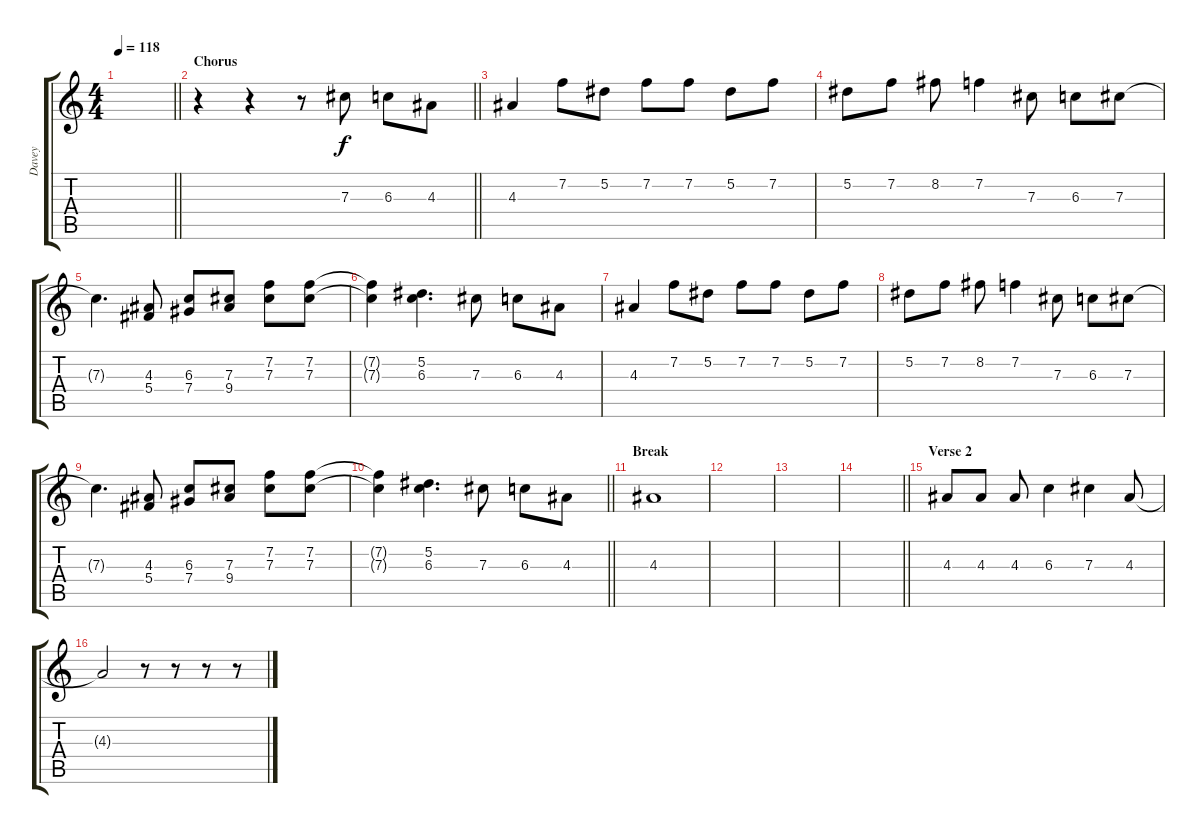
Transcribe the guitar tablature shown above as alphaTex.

\track ("Davey" "Davey") {mute instrument contrabass}
\staff {score tabs}
\tuning (Eb4 Bb3 Gb3 Db3 Ab2 Eb2) {hide}
\ts (4 4)
\tempo 118
\clef g2
\barLineRight lightlight
\ks c
|
\section ("" "Chorus")
\barLineRight lightlight
r.4 r.4 r.8 7.3.8 6.3.8 4.3.8 |
4.3.4 7.2.8 5.2.8 7.2.8 7.2.8 5.2.8 7.2.8 |
5.2.8 7.2.8 8.2.8 7.2.4 7.3.8 6.3.8 7.3.8 |
7.3{t}.4{d} (4.3 5.4).8 (6.3 7.4).8 (7.3 9.4).8 (7.2 7.3).8 (7.2 7.3).8 |
(7.2{t} 7.3{t}).4 (5.2 6.3).4{d} 7.3.8 6.3.8 4.3.8 |
4.3.4 7.2.8 5.2.8 7.2.8 7.2.8 5.2.8 7.2.8 |
5.2.8 7.2.8 8.2.8 7.2.4 7.3.8 6.3.8 7.3.8 |
7.3{t}.4{d} (4.3 5.4).8 (6.3 7.4).8 (7.3 9.4).8 (7.2 7.3).8 (7.2 7.3).8 |
\barLineRight lightlight
(7.2{t} 7.3{t}).4 (5.2 6.3).4{d} 7.3.8 6.3.8 4.3.8 |
\section ("" "Break")
4.3.1 |
|
|
\barLineRight lightlight
|
\section ("" "Verse 2")
4.3.8 4.3.8 4.3.8 6.3.4 7.3.4 4.3.8 |
4.3{t}.2 r.8 r.8 r.8 r.8
